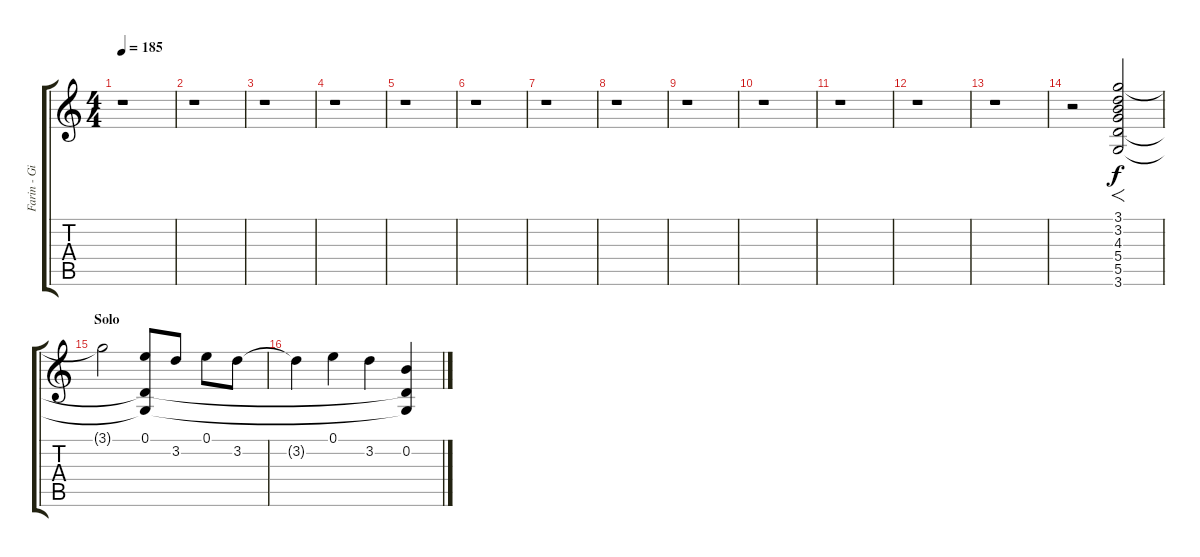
\track ("Farin - Gitarre 2" "Farin - Gi") {instrument distortionguitar}
\staff {score tabs}
\tuning (E4 B3 G3 D3 A2 E2) {hide}
\ts (4 4)
\tempo 185
\clef g2
\ks c
r.1{dy f} |
r.1 |
r.1 |
r.1 |
r.1 |
r.1 |
r.1 |
r.1 |
r.1 |
r.1 |
r.1 |
r.1 |
r.1 |
r.2 (3.1 3.2 4.3 5.4 5.5 3.6).2{f} |
\section ("" "Solo")
3.1{t}.2 (0.1 5.5{t} 3.6{t}).8 3.2.8 0.1.8 3.2.8 |
3.2{t}.4 0.1.4 3.2.4 (0.2 5.5{t} 3.6{t}).4
